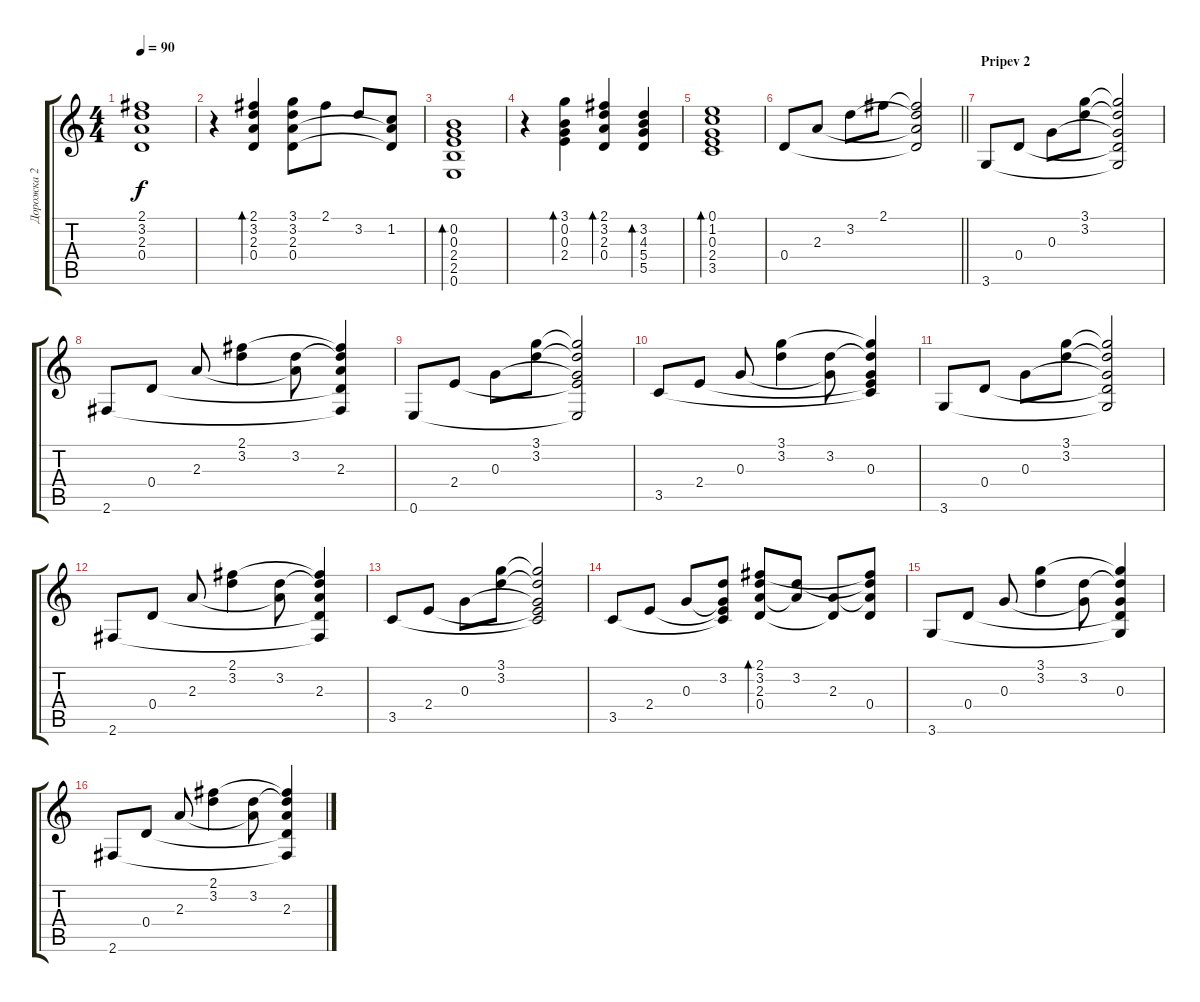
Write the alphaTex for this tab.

\track ("Дорожка 2" "Дорожка 2") {instrument acousticguitarsteel}
\staff {score tabs}
\tuning (E4 B3 G3 D3 A2 E2) {hide}
\ts (4 4)
\tempo 90
\clef g2
\ks c
(2.1{t} 3.2{t} 2.3{t} 0.4{t}).1{dy f} |
r.4 (2.1 3.2 2.3 0.4).4{bd 60} (3.1 3.2 2.3 0.4).8 2.1.8 3.2.8 (1.2 2.3{t} 0.4{t}).8 |
(0.2 0.3 2.4 2.5 0.6).1{bd 60} |
r.4 (3.1 0.2 0.3 2.4).4{bd 60} (2.1 3.2 2.3 0.4).4{bd 60} (3.2 4.3 5.4 5.5).4{bd 60} |
(0.1 1.2 0.3 2.4 3.5).1{bd 60} |
\barLineRight lightlight
0.4.8 2.3.8 3.2.8 2.1.8 (2.1{t} 3.2{t} 2.3{t} 0.4{t}).2 |
\section ("" "Pripev 2")
3.6.8 0.4.8 0.3.8 (3.1 3.2).8 (3.1{t} 3.2{t} 0.3{t} 0.4{t} 3.6{t}).2 |
2.6.8 0.4.8 2.3.8 (2.1 3.2).4 (3.2 2.3{t}).8 (2.1{t} 3.2{t} 2.3 0.4{t} 2.6{t}).4 |
0.6.8 2.4.8 0.3.8 (3.1 3.2).8 (3.1{t} 3.2{t} 0.3{t} 2.4{t} 0.6{t}).2 |
3.5.8 2.4.8 0.3.8 (3.1 3.2).4 (3.2 0.3{t}).8 (3.1{t} 3.2{t} 0.3 2.4{t} 3.5{t}).4 |
3.6.8 0.4.8 0.3.8 (3.1 3.2).8 (3.1{t} 3.2{t} 0.3{t} 0.4{t} 3.6{t}).2 |
2.6.8 0.4.8 2.3.8 (2.1 3.2).4 (3.2 2.3{t}).8 (2.1{t} 3.2{t} 2.3 0.4{t} 2.6{t}).4 |
3.5.8 2.4.8 0.3.8 (3.1 3.2).8 (3.1{t} 3.2{t} 0.3{t} 2.4{t} 3.5{t}).2 |
3.5.8 2.4.8 0.3.8 (3.2 0.3{t} 2.4{t} 3.5{t}).8 (2.1 3.2 2.3 0.4).8{bd 60} (3.2 2.3{t}).8 (2.3 0.4{t}).8 (2.1{t} 3.2{t} 2.3{t} 0.4).8 |
3.6.8 0.4.8 0.3.8 (3.1 3.2).4 (3.2 0.3{t}).8 (3.1{t} 3.2{t} 0.3 0.4{t} 3.6{t}).4 |
2.6.8 0.4.8 2.3.8 (2.1 3.2).4 (3.2 2.3{t}).8 (2.1{t} 3.2{t} 2.3 0.4{t} 2.6{t}).4
